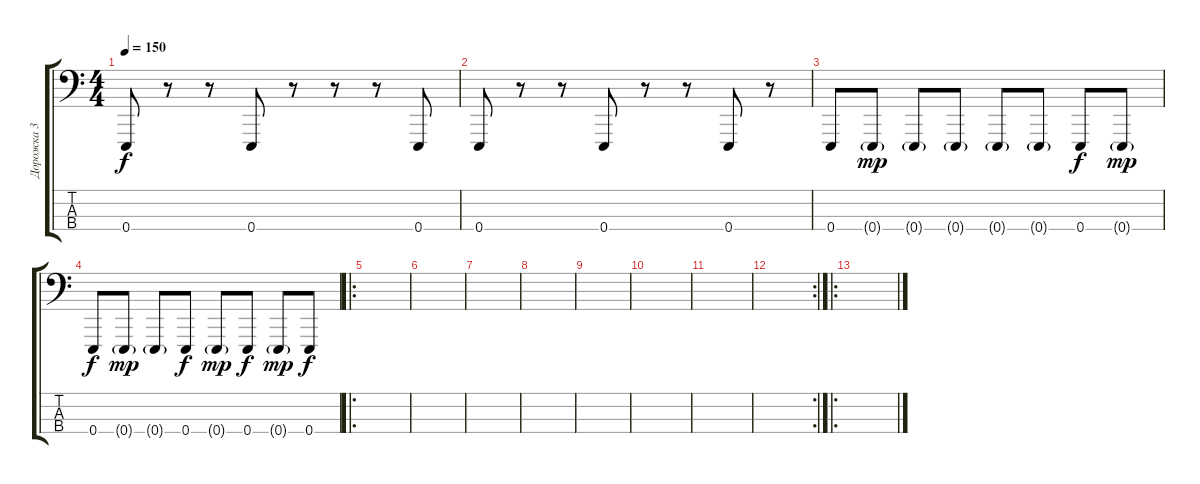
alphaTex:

\track ("Дорожка 3" "Дорожка 3") {instrument taikodrum}
\staff {score tabs}
\tuning (G2 D2 A1 E1) {hide}
\ts (4 4)
\tempo 150
\clef f4
\ks c
0.4.8{dy f} r.8 r.8 0.4.8 r.8 r.8 r.8 0.4.8 |
0.4.8 r.8 r.8 0.4.8 r.8 r.8 0.4.8 r.8 |
0.4.8 0.4{g}.8{dy mp} 0.4{g}.8 0.4{g}.8 0.4{g}.8 0.4{g}.8 0.4.8{dy f} 0.4{g}.8{dy mp} |
0.4.8{dy f} 0.4{g}.8{dy mp} 0.4{g}.8 0.4.8{dy f} 0.4{g}.8{dy mp} 0.4.8{dy f} 0.4{g}.8{dy mp} 0.4.8{dy f} |
\ro
|
|
|
|
|
|
|
\rc 2
|
\ro
